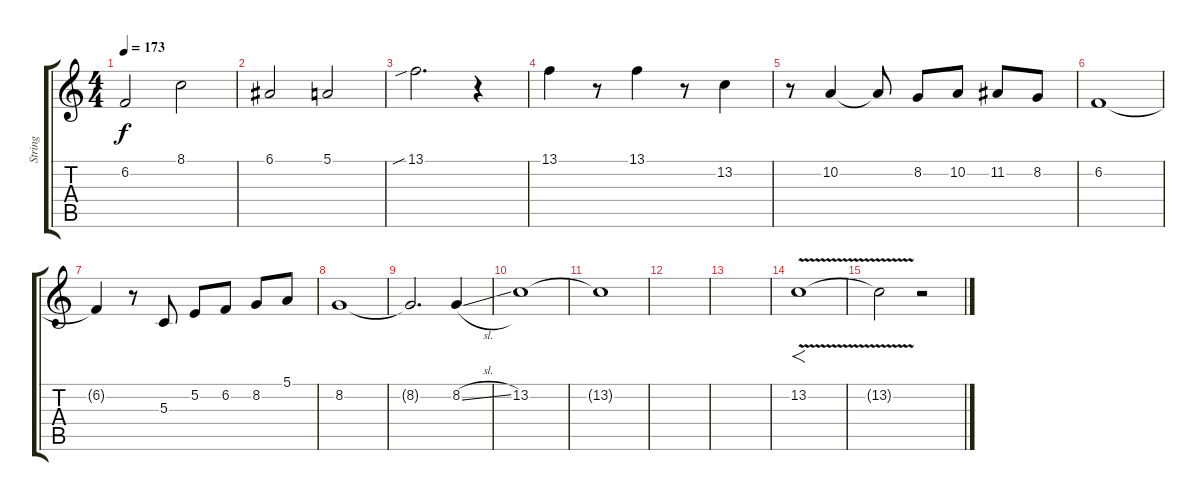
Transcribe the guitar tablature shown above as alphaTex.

\track ("String" "String") {instrument stringensemble1}
\staff {score tabs}
\tuning (E4 B3 G3 D3 A2 E2) {hide}
\ts (4 4)
\tempo 173
\clef g2
\ks c
6.2{t}.2{dy f} 8.1.2 |
6.1.2 5.1.2 |
13.1{sib}.2{d} r.4 |
13.1.4 r.8 13.1.4 r.8 13.2.4 |
r.8 10.2.4 10.2{t}.8 8.2.8 10.2.8 11.2.8 8.2.8 |
6.2.1 |
6.2{t}.4 r.8 5.3.8 5.2.8 6.2.8 8.2.8 5.1.8 |
8.2.1 |
8.2{t}.2{d} 8.2{sl}.4 |
13.2.1 |
13.2{t}.1 |
|
|
13.2{v}.1{f} |
13.2{t}.2 r.2
